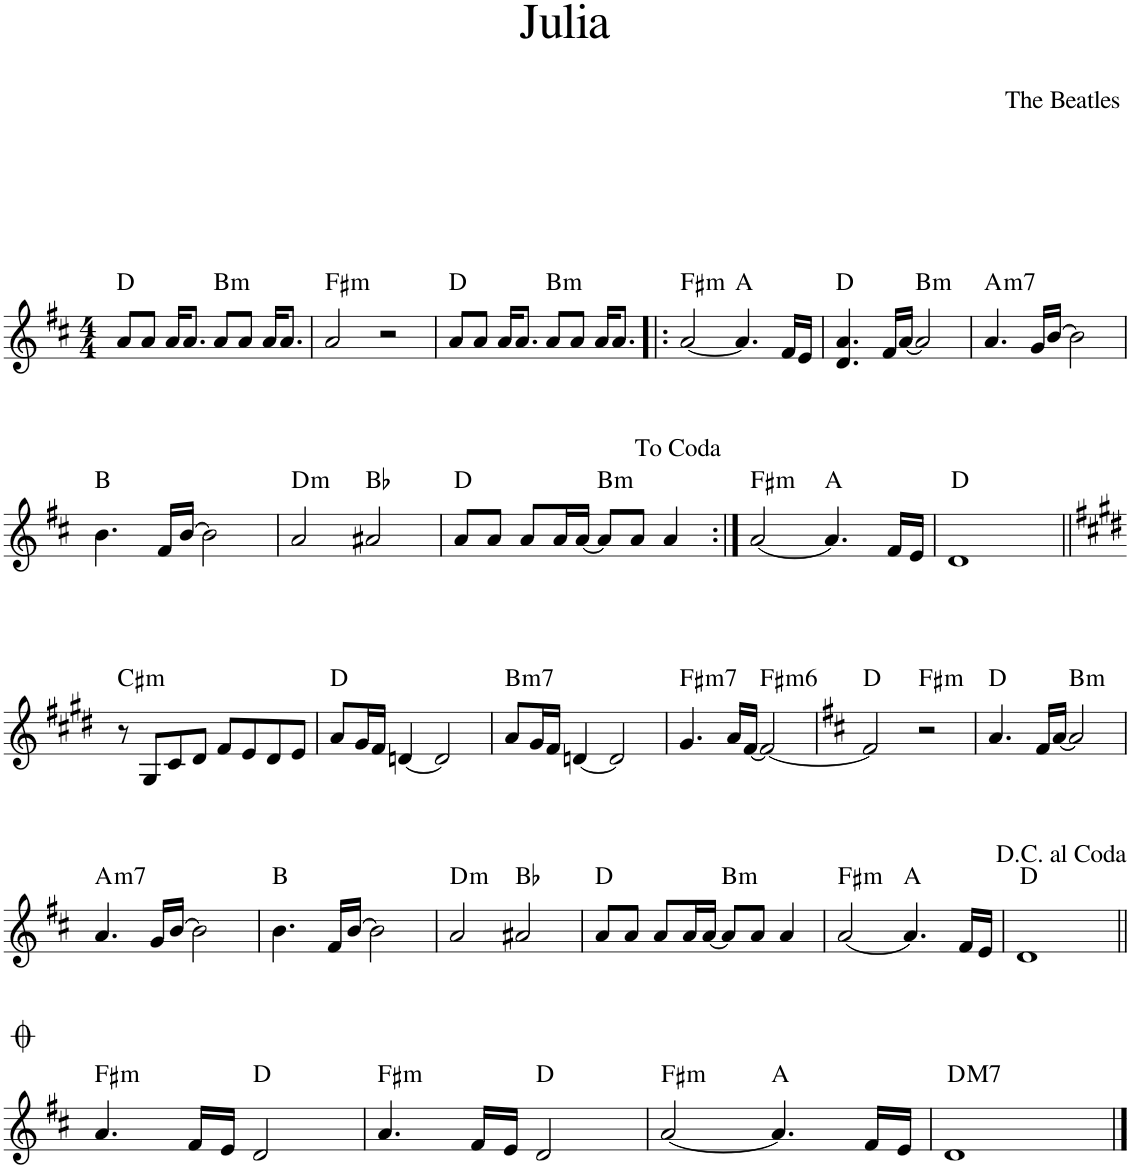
**kern	**harte
*part1	*part1
*staff1	*
*I"Piano	*
*I'Pno.	*
*clefG2	*
*k[f#c#]	*
*M4/4	*
=1	=1
8a/L	D:maj
8a/J	.
16a/KL	.
8.a/J	.
!	!LO:H:kt=m
8a/L	B:min
8a/J	.
16a/KL	.
8.a/J	.
=2	=2
!	!LO:H:kt=m
2a/	F#:min
2r	.
=3	=3
8a/L	D:maj
8a/J	.
16a/KL	.
8.a/J	.
!	!LO:H:kt=m
8a/L	B:min
8a/J	.
16a/KL	.
8.a/J	.
=4!|:	=4!|:
!	!LO:H:kt=m
[2a/	F#:min
4.a/]	A:maj
16f#/LL	.
16e/JJ	.
=5	=5
4.d/ 4.a/	D:maj
16f#/LL	.
[16a/JJ	.
!	!LO:H:kt=m
2a/]	B:min
=6	=6
!	!LO:H:kt=m7
4.a/	A:min7
16g/LL	.
[16b/JJ	.
2b\]	.
!!LO:LB:g=z
=7	=7
4.b\	B:maj
16f#/LL	.
[16b/JJ	.
2b\]	.
=8	=8
!	!LO:H:kt=m
2a/	D:min
2a#X/	Bb:maj
=9	=9
8a/L	D:maj
8a/J	.
8a/L	.
16a/L	.
[16a/JJ	.
!	!LO:H:kt=m
8a/L]	B:min
8a/J	.
4a/	.
=10:|!	=10:|!
!	!LO:H:kt=m
[2a/	F#:min
4.a/]	A:maj
16f#/LL	.
16e/JJ	.
=11	=11
1d	D:maj
!!LO:LB:g=z
=12||	=12||
*k[f#c#g#d#]	*
!	!LO:H:kt=m
8r	C#:min
8G#/L	.
8c#/	.
8d#/J	.
8f#/L	.
8e/	.
8d#/	.
8e/J	.
=13	=13
8a/L	D:maj
16g#/L	.
16f#/JJ	.
[4dn/	.
2d/]	.
=14	=14
!	!LO:H:kt=m7
8a/L	B:min7
16g#/L	.
16f#/JJ	.
[4dn/	.
2d/]	.
=15	=15
!	!LO:H:kt=m7
4.g#/	F#:min7
16a/LL	.
[16f#/JJ	.
!	!LO:H:kt=m6
2f#/_	F#:min6
=16	=16
*k[f#c#]	*
2f#/]	D:maj
!	!LO:H:kt=m
2r	F#:min
=17	=17
4.a/	D:maj
16f#/LL	.
[16a/JJ	.
!	!LO:H:kt=m
2a/]	B:min
!!LO:LB:g=z
=18	=18
!	!LO:H:kt=m7
4.a/	A:min7
16g/LL	.
[16b/JJ	.
2b\]	.
=19	=19
4.b\	B:maj
16f#/LL	.
[16b/JJ	.
2b\]	.
=20	=20
!	!LO:H:kt=m
2a/	D:min
2a#X/	Bb:maj
=21	=21
8a/L	D:maj
8a/J	.
8a/L	.
16a/L	.
[16a/JJ	.
!	!LO:H:kt=m
8a/L]	B:min
8a/J	.
4a/	.
=22	=22
!	!LO:H:kt=m
[2a/	F#:min
4.a/]	A:maj
16f#/LL	.
16e/JJ	.
=23	=23
1d	D:maj
!!LO:LB:g=z
=24||	=24||
!	!LO:H:kt=m
4.a/	F#:min
16f#/LL	.
16e/JJ	.
2d/	D:maj
=25	=25
!	!LO:H:kt=m
4.a/	F#:min
16f#/LL	.
16e/JJ	.
2d/	D:maj
=26	=26
!	!LO:H:kt=m
[2a/	F#:min
4.a/]	A:maj
16f#/LL	.
16e/JJ	.
=27	=27
!	!LO:H:kt=M7
1d	D:maj7
==	==
*-	*-
